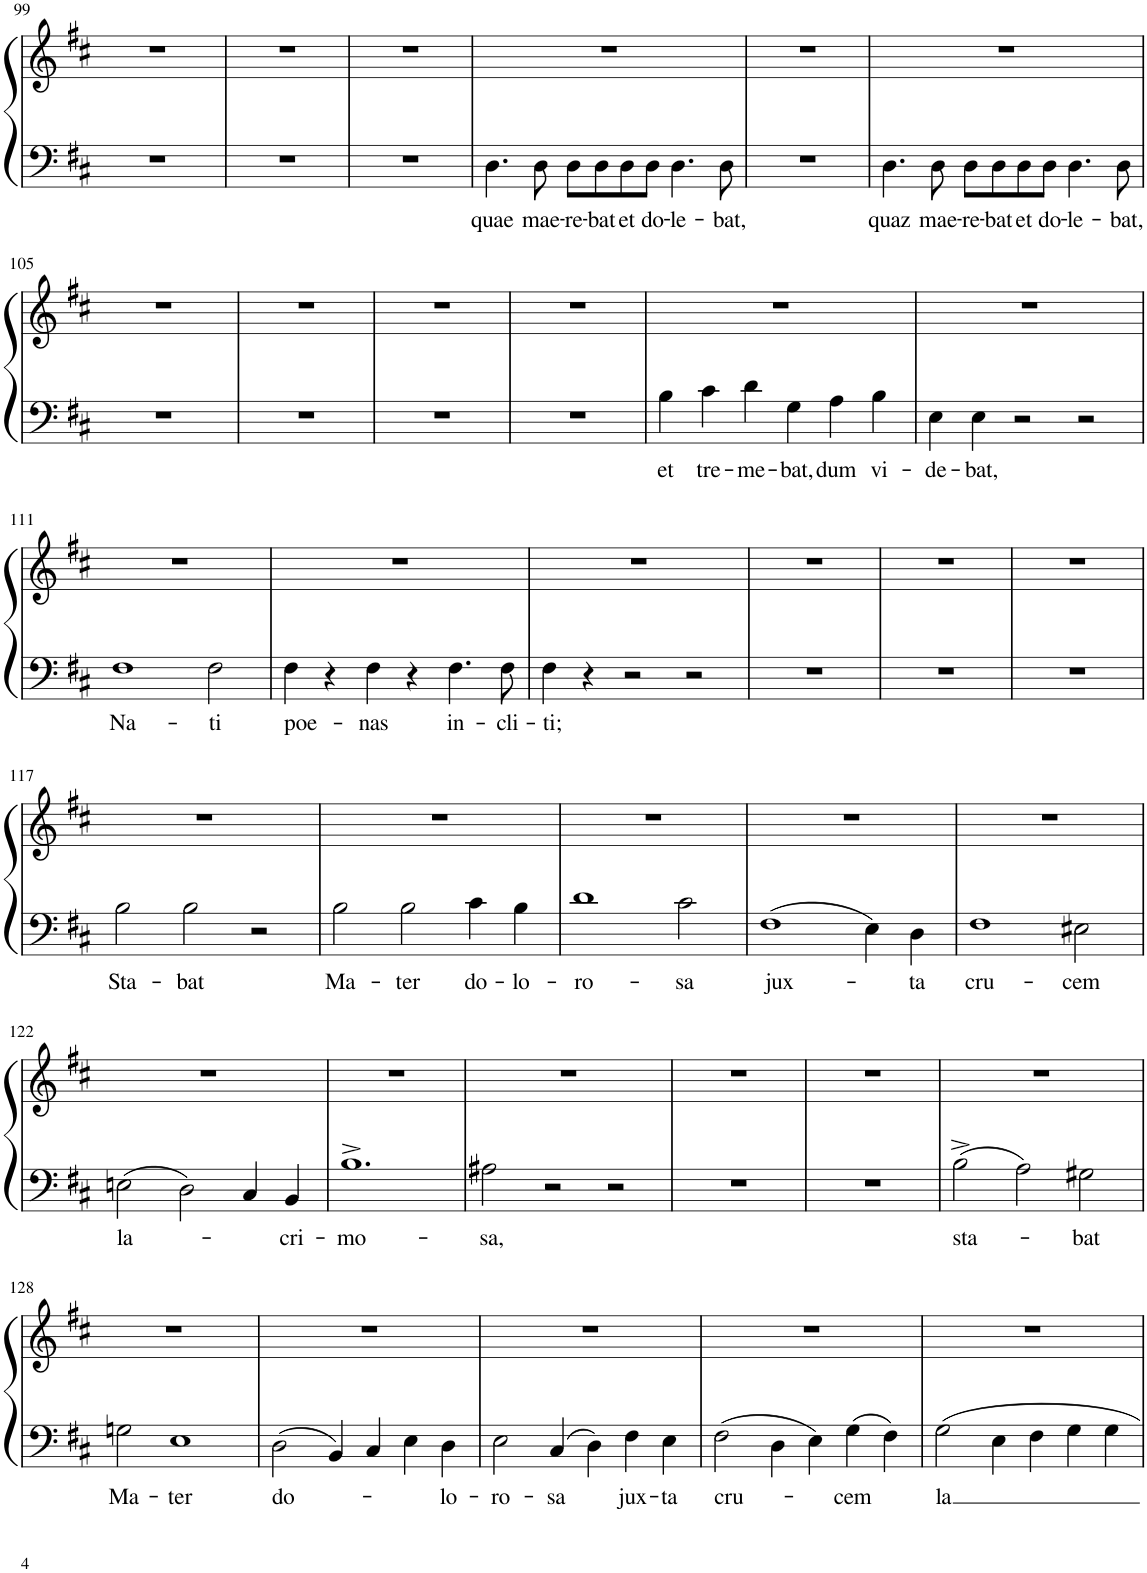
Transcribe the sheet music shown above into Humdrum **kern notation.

**kern	**text	**kern
*part1	*part1	*part1
*staff2	*staff2	*staff1
*I"Piano	*	*
*I'Pno.	*	*
!!LO:PB:g=z
*clefF4	*	*clefG2
*k[f#c#]	*	*k[f#c#]
*M3/2	*	*M3/2
=99	=99	=99
1.r	.	1.r
=100	=100	=100
1.r	.	1.r
=101	=101	=101
1.r	.	1.r
=102	=102	=102
!	!LO:LY:b	!
4.D\	quae	1.r
!	!LO:LY:b	!
8D\	mae-	.
!	!LO:LY:b	!
8D\L	-re-	.
!	!LO:LY:b	!
8D\	-bat	.
!	!LO:LY:b	!
8D\	et	.
!	!LO:LY:b	!
8D\J	do-	.
!	!LO:LY:b	!
4.D\	-le-	.
!	!LO:LY:b	!
8D\	-bat,	.
=103	=103	=103
1.r	.	1.r
=104	=104	=104
!	!LO:LY:b	!
4.D\	quaz	1.r
!	!LO:LY:b	!
8D\	mae-	.
!	!LO:LY:b	!
8D\L	-re-	.
!	!LO:LY:b	!
8D\	-bat	.
!	!LO:LY:b	!
8D\	et	.
!	!LO:LY:b	!
8D\J	do-	.
!	!LO:LY:b	!
4.D\	-le-	.
!	!LO:LY:b	!
8D\	-bat,	.
!!LO:LB:g=z
=105	=105	=105
1.r	.	1.r
=106	=106	=106
1.r	.	1.r
=107	=107	=107
1.r	.	1.r
=108	=108	=108
1.r	.	1.r
=109	=109	=109
!	!LO:LY:b	!
4B\	et	1.r
!	!LO:LY:b	!
4c#\	tre-	.
!	!LO:LY:b	!
4d\	-me-	.
!	!LO:LY:b	!
4G\	-bat,	.
!	!LO:LY:b	!
4A\	dum	.
!	!LO:LY:b	!
4B\	vi-	.
=110	=110	=110
!	!LO:LY:b	!
4E\	-de-	1.r
!	!LO:LY:b	!
4E\	-bat,	.
2r	.	.
2r	.	.
!!LO:LB:g=z
=111	=111	=111
!	!LO:LY:b	!
1F#	Na-	1.r
!	!LO:LY:b	!
2F#\	-ti	.
=112	=112	=112
!	!LO:LY:b	!
4F#\	poe-	1.r
4r	.	.
!	!LO:LY:b	!
4F#\	-nas	.
4r	.	.
!	!LO:LY:b	!
4.F#\	in-	.
!	!LO:LY:b	!
8F#\	-cli-	.
=113	=113	=113
!	!LO:LY:b	!
4F#\	-ti;	1.r
4r	.	.
2r	.	.
2r	.	.
=114	=114	=114
1.r	.	1.r
=115	=115	=115
1.r	.	1.r
=116	=116	=116
1.r	.	1.r
!!LO:LB:g=z
=117	=117	=117
!	!LO:LY:b	!
2B\	Sta-	1.r
!	!LO:LY:b	!
2B\	-bat	.
2r	.	.
=118	=118	=118
!	!LO:LY:b	!
2B\	Ma-	1.r
!	!LO:LY:b	!
2B\	-ter	.
!	!LO:LY:b	!
4c#\	do-	.
!	!LO:LY:b	!
4B\	-lo-	.
=119	=119	=119
!	!LO:LY:b	!
1d	-ro-	1.r
!	!LO:LY:b	!
2c#\	-sa	.
=120	=120	=120
!	!LO:LY:b	!
1F#	jux-	1.r
4E\	.	.
!	!LO:LY:b	!
4D\	-ta	.
=121	=121	=121
!	!LO:LY:b	!
1F#	cru-	1.r
!	!LO:LY:b	!
2E#X\	-cem	.
!!LO:LB:g=z
=122	=122	=122
!	!LO:LY:b	!
2En\	la-	1.r
2D\	.	.
4C#/	.	.
!	!LO:LY:b	!
4BB/	-cri-	.
=123	=123	=123
!	!LO:LY:b	!
1.B^	-mo-	1.r
=124	=124	=124
!	!LO:LY:b	!
2A#X\	-sa,	1.r
2r	.	.
2r	.	.
=125	=125	=125
1.r	.	1.r
=126	=126	=126
1.r	.	1.r
=127	=127	=127
!	!LO:LY:b	!
2B^\	sta-	1.r
2A\	.	.
!	!LO:LY:b	!
2G#X\	-bat	.
!!LO:LB:g=z
=128	=128	=128
!	!LO:LY:b	!
2Gn\	Ma-	1.r
!	!LO:LY:b	!
1E	-ter	.
=129	=129	=129
!	!LO:LY:b	!
2D\	do-	1.r
4BB/	.	.
4C#/	.	.
4E\	.	.
!	!LO:LY:b	!
4D\	-lo-	.
=130	=130	=130
!	!LO:LY:b	!
2E\	-ro-	1.r
!	!LO:LY:b	!
4C#/	-sa	.
4D\	.	.
!	!LO:LY:b	!
4F#\	jux-	.
!	!LO:LY:b	!
4E\	-ta	.
=131	=131	=131
!	!LO:LY:b	!
2F#\	cru-	1.r
4D\	.	.
4E\	.	.
!	!LO:LY:b	!
4G\	-cem	.
4F#\	.	.
=132	=132	=132
!	!LO:LY:b	!
2G\	la	1.r
4E\	.	.
4F#\	.	.
4G\	.	.
4G\	.	.
=	=	=
*-	*-	*-
